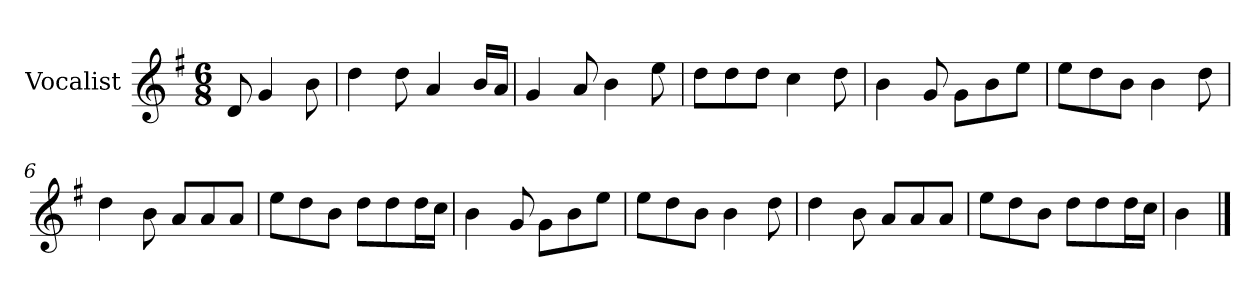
**kern
*part1
*staff1
*I"Vocalist
*k[f#]
*G:
*M6/8
=
8d
4g
8b
=1
4dd
8dd
4a
16bLL
16aJJ
=2
4g
8a
4b
8ee
=3
8ddL
8dd
8ddJ
4cc
8dd
=4
4b
8g
8gL
8b
8eeJ
=5
8eeL
8dd
8bJ
4b
8dd
=6
4dd
8b
8aL
8a
8aJ
=7
8eeL
8dd
8bJ
8ddL
8dd
16ddL
16ccJJ
=8
4b
8g
8gL
8b
8eeJ
=9
8eeL
8dd
8bJ
4b
8dd
=10
4dd
8b
8aL
8a
8aJ
=11
8eeL
8dd
8bJ
8ddL
8dd
16ddL
16ccJJ
=12
4b
==
*-
